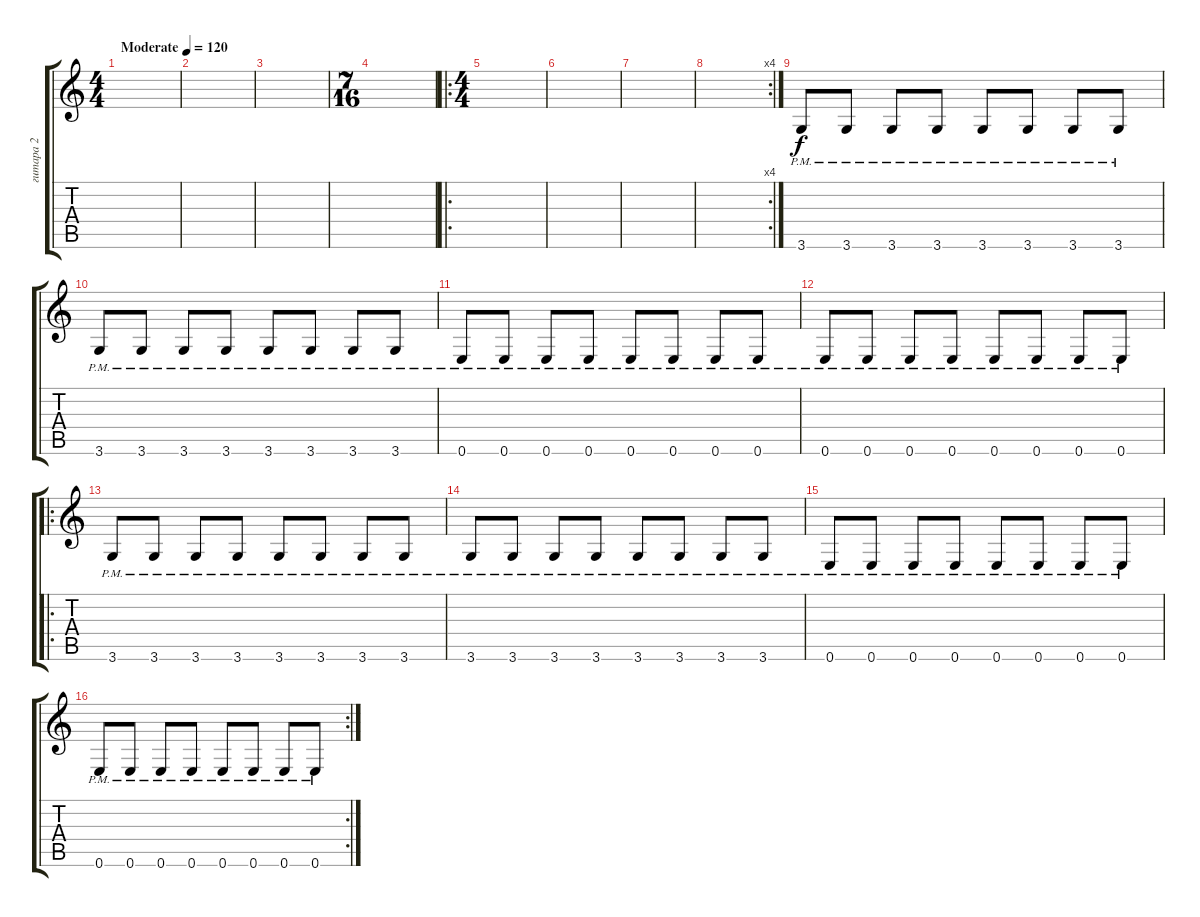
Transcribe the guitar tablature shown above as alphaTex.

\track ("гитара 2" "гитара 2") {instrument distortionguitar}
\staff {score tabs}
\tuning (E4 B3 G3 D3 A2 E2) {hide}
\ts (4 4)
\tempo (120 "Moderate")
\tempo 140
\tempo (120 "Moderate")
\clef g2
\ks c
|
|
|
\ts (7 16)
|
\ro
\ts (4 4)
|
|
|
\rc 4
|
3.6{pm}.8 3.6{pm}.8 3.6{pm}.8 3.6{pm}.8 3.6{pm}.8 3.6{pm}.8 3.6{pm}.8 3.6{pm}.8 |
3.6{pm}.8 3.6{pm}.8 3.6{pm}.8 3.6{pm}.8 3.6{pm}.8 3.6{pm}.8 3.6{pm}.8 3.6{pm}.8 |
0.6{pm}.8 0.6{pm}.8 0.6{pm}.8 0.6{pm}.8 0.6{pm}.8 0.6{pm}.8 0.6{pm}.8 0.6{pm}.8 |
0.6{pm}.8 0.6{pm}.8 0.6{pm}.8 0.6{pm}.8 0.6{pm}.8 0.6{pm}.8 0.6{pm}.8 0.6{pm}.8 |
\ro
3.6{pm}.8 3.6{pm}.8 3.6{pm}.8 3.6{pm}.8 3.6{pm}.8 3.6{pm}.8 3.6{pm}.8 3.6{pm}.8 |
3.6{pm}.8 3.6{pm}.8 3.6{pm}.8 3.6{pm}.8 3.6{pm}.8 3.6{pm}.8 3.6{pm}.8 3.6{pm}.8 |
0.6{pm}.8 0.6{pm}.8 0.6{pm}.8 0.6{pm}.8 0.6{pm}.8 0.6{pm}.8 0.6{pm}.8 0.6{pm}.8 |
\rc 2
0.6{pm}.8 0.6{pm}.8 0.6{pm}.8 0.6{pm}.8 0.6{pm}.8 0.6{pm}.8 0.6{pm}.8 0.6{pm}.8
